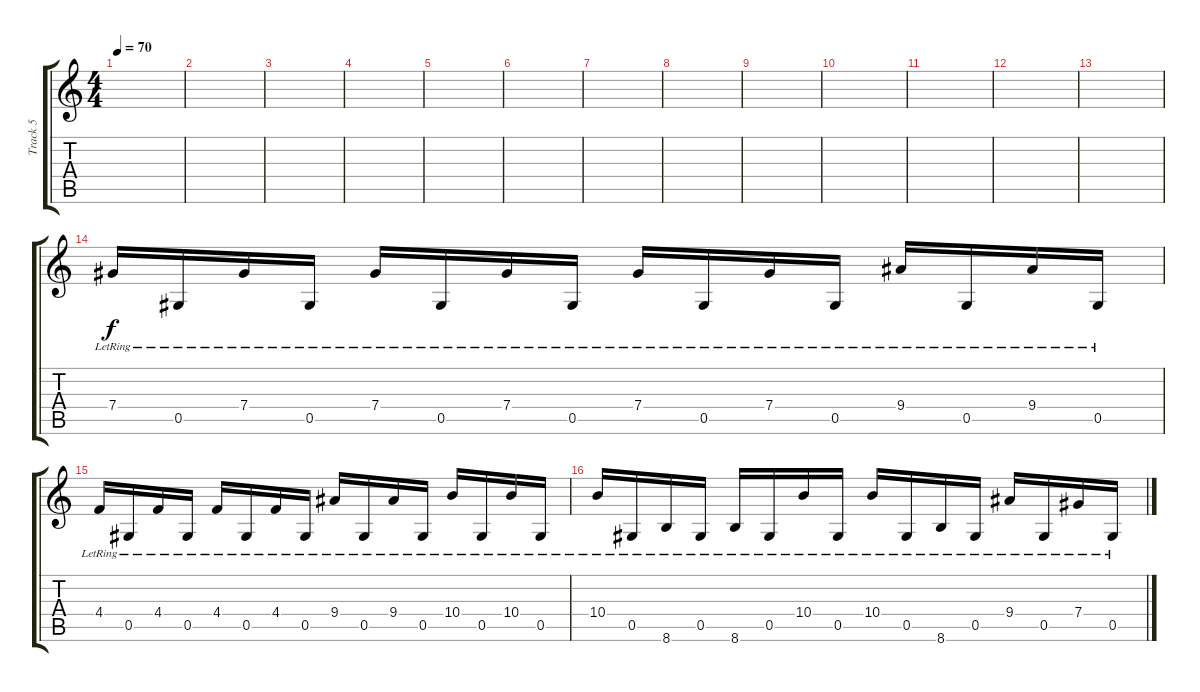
\track ("Track 5" "Track 5") {instrument acousticguitarsteel}
\staff {score tabs}
\tuning (Eb4 Bb3 Gb3 Db3 Ab2 Eb2) {hide}
\ts (4 4)
\tempo 70
\clef g2
\ks c
|
|
|
|
|
|
|
|
|
|
|
|
|
7.4{lr}.16 0.5{lr}.16 7.4{lr}.16 0.5{lr}.16 7.4{lr}.16 0.5{lr}.16 7.4{lr}.16 0.5{lr}.16 7.4{lr}.16 0.5{lr}.16 7.4{lr}.16 0.5{lr}.16 9.4{lr}.16 0.5{lr}.16 9.4{lr}.16 0.5{lr}.16 |
4.4{lr}.16 0.5{lr}.16 4.4{lr}.16 0.5{lr}.16 4.4{lr}.16 0.5{lr}.16 4.4{lr}.16 0.5{lr}.16 9.4{lr}.16 0.5{lr}.16 9.4{lr}.16 0.5{lr}.16 10.4{lr}.16 0.5{lr}.16 10.4{lr}.16 0.5{lr}.16 |
10.4{lr}.16 0.5{lr}.16 8.6{lr}.16 0.5{lr}.16 8.6{lr}.16 0.5{lr}.16 10.4{lr}.16 0.5{lr}.16 10.4{lr}.16 0.5{lr}.16 8.6{lr}.16 0.5{lr}.16 9.4{lr}.16 0.5{lr}.16 7.4{lr}.16 0.5{lr}.16
